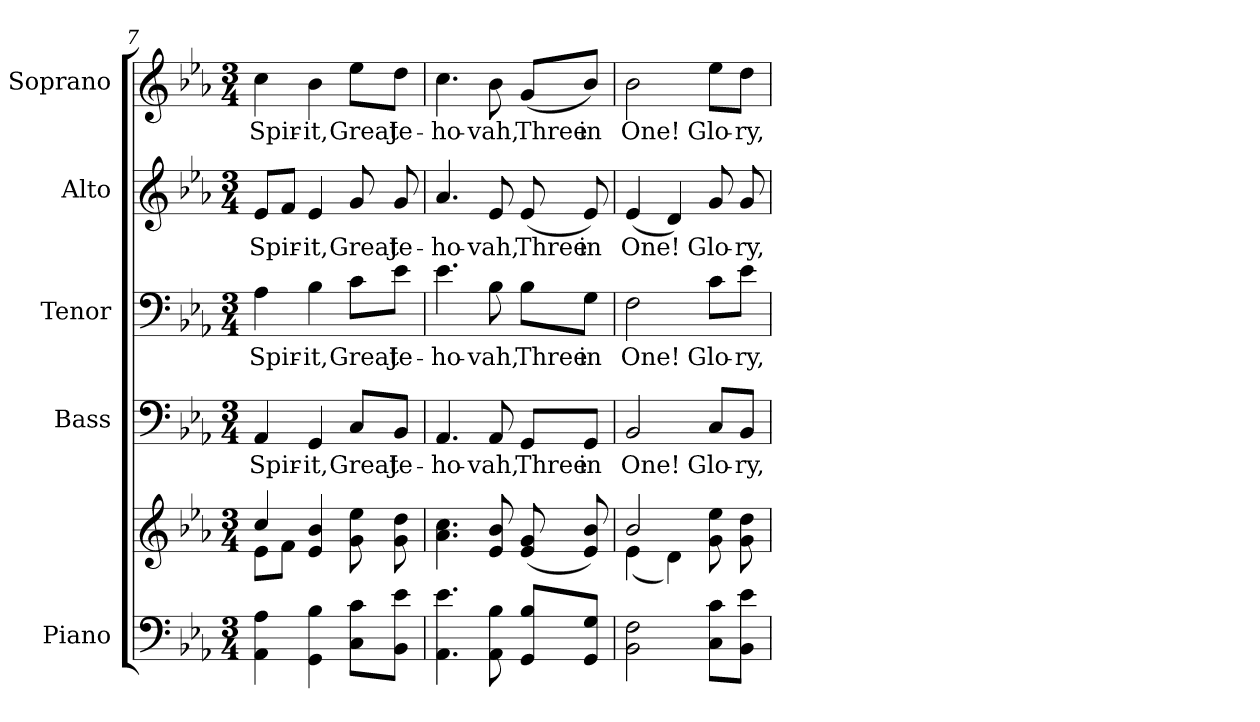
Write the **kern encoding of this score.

**kern	**kern	**kern	**text	**kern	**text	**kern	**text	**kern	**text
*part5	*part5	*part4	*part4	*part3	*part3	*part2	*part2	*part1	*part1
*staff6	*staff5	*staff4	*staff4	*staff3	*staff3	*staff2	*staff2	*staff1	*staff1
*I"Piano	*	*I"Bass	*	*I"Tenor	*	*I"Alto	*	*I"Soprano	*
*I'Pno.	*	*I'B.	*	*I'T.	*	*I'A.	*	*I'S.	*
!!LO:PB:g=z
*clefF4	*clefG2	*clefF4	*	*clefF4	*	*clefG2	*	*clefG2	*
*k[b-e-a-]	*k[b-e-a-]	*k[b-e-a-]	*	*k[b-e-a-]	*	*k[b-e-a-]	*	*k[b-e-a-]	*
*E-:	*E-:	*E-:	*	*E-:	*	*E-:	*	*E-:	*
*M3/4	*M3/4	*M3/4	*	*M3/4	*	*M3/4	*	*M3/4	*
=7	=7	=7	=7	=7	=7	=7	=7	=7	=7
*	*^	*	*	*	*	*	*	*	*
!	!	!	!	!LO:LY:b:color=#000000	!	!	!	!	!	!
!	!	!	!	!	!	!LO:LY:b:color=#000000	!	!	!	!
!	!	!	!	!	!	!	!	!LO:LY:b:color=#000000	!	!
!	!	!	!	!	!	!	!	!	!	!LO:LY:b:color=#000000
4AA-i\ 4A-i	4cci/	8e-i\L	4AA-i/	Spir-	4A-i\	Spir-	8e-i/L	Spir-	4cci\	Spir-
.	.	8fi\J	.	.	.	.	8fi/J	.	.	.
!	!	!	!	!LO:LY:b:color=#000000	!	!	!	!	!	!
!	!	!	!	!	!	!LO:LY:b:color=#000000	!	!	!	!
!	!	!	!	!	!	!	!	!LO:LY:b:color=#000000	!	!
!	!	!	!	!	!	!	!	!	!	!LO:LY:b:color=#000000
4GGi\ 4B-i	4e-i/ 4b-i	4ryy	4GGi/	-it,	4B-i\	-it,	4e-i/	-it,	4b-i\	-it,
!	!	!	!	!LO:LY:b:color=#000000	!	!	!	!	!	!
!	!	!	!	!	!	!LO:LY:b:color=#000000	!	!	!	!
!	!	!	!	!	!	!	!	!LO:LY:b:color=#000000	!	!
!	!	!	!	!	!	!	!	!	!	!LO:LY:b:color=#000000
8Ci\ 8ci\L	8gi\ 8ee-i	4ryy	8Ci/L	Great	8ci\L	Great	8gi/	Great	8ee-i\L	Great
!	!	!	!	!LO:LY:b:color=#000000	!	!	!	!	!	!
!	!	!	!	!	!	!LO:LY:b:color=#000000	!	!	!	!
!	!	!	!	!	!	!	!	!LO:LY:b:color=#000000	!	!
!	!	!	!	!	!	!	!	!	!	!LO:LY:b:color=#000000
8BB-i\ 8e-i\J	8gi\ 8ddi	.	8BB-i/J	Je-	8e-i\J	Je-	8gi/	Je-	8ddi\J	Je-
*	*v	*v	*	*	*	*	*	*	*	*
=8	=8	=8	=8	=8	=8	=8	=8	=8	=8
!	!	!	!LO:LY:b:color=#000000	!	!	!	!	!	!
!	!	!	!	!	!LO:LY:b:color=#000000	!	!	!	!
!	!	!	!	!	!	!	!LO:LY:b:color=#000000	!	!
!	!	!	!	!	!	!	!	!	!LO:LY:b:color=#000000
4.AA-i\ 4.e-i	4.a-i\ 4.cci	4.AA-i/	-ho-	4.e-i\	-ho-	4.a-i/	-ho-	4.cci\	-ho-
!	!	!	!LO:LY:b:color=#000000	!	!	!	!	!	!
!	!	!	!	!	!LO:LY:b:color=#000000	!	!	!	!
!	!	!	!	!	!	!	!LO:LY:b:color=#000000	!	!
!	!	!	!	!	!	!	!	!	!LO:LY:b:color=#000000
8AA-i\ 8B-i	8e-i/ 8b-i	8AA-i/	-vah,	8B-i\	-vah,	8e-i/	-vah,	8b-i\	-vah,
!	!	!	!LO:LY:b:color=#000000	!	!	!	!	!	!
!	!	!	!	!	!LO:LY:b:color=#000000	!	!	!	!
!	!	!	!	!	!	!	!LO:LY:b:color=#000000	!	!
!	!	!	!	!	!	!	!	!	!LO:LY:b:color=#000000
8GGi/ 8B-i/L	(8e-i/ 8gi	8GGi/L	Three	8B-i\L	Three	(8e-i/	Three	(8gi/L	Three
!	!	!	!LO:LY:b:color=#000000	!	!	!	!	!	!
!	!	!	!	!	!LO:LY:b:color=#000000	!	!	!	!
!	!	!	!	!	!	!	!LO:LY:b:color=#000000	!	!
!	!	!	!	!	!	!	!	!	!LO:LY:b:color=#000000
8GGi/ 8Gi/J	8e-i/ 8b-i)	8GGi/J	in	8Gi\J	in	8e-i/)	in	8b-i/J)	in
!!LO:PB:g=z
=9	=9	=9	=9	=9	=9	=9	=9	=9	=9
*	*^	*	*	*	*	*	*	*	*
!	!	!	!	!LO:LY:b:color=#000000	!	!	!	!	!	!
!	!	!	!	!	!	!LO:LY:b:color=#000000	!	!	!	!
!	!	!	!	!	!	!	!	!LO:LY:b:color=#000000	!	!
!	!	!	!	!	!	!	!	!	!	!LO:LY:b:color=#000000
2BB-i\ 2Fi	2b-i/	(4e-i\	2BB-i/	One!	2Fi\	One!	(4e-i/	One!	2b-i\	One!
.	.	4di\)	.	.	.	.	4di/)	.	.	.
!	!	!	!	!LO:LY:b:color=#000000	!	!	!	!	!	!
!	!	!	!	!	!	!LO:LY:b:color=#000000	!	!	!	!
!	!	!	!	!	!	!	!	!LO:LY:b:color=#000000	!	!
!	!	!	!	!	!	!	!	!	!	!LO:LY:b:color=#000000
8Ci\ 8ci\L	8gi\ 8ee-i	4ryy	8Ci/L	Glo-	8ci\L	Glo-	8gi/	Glo-	8ee-i\L	Glo-
!	!	!	!	!LO:LY:b:color=#000000	!	!	!	!	!	!
!	!	!	!	!	!	!LO:LY:b:color=#000000	!	!	!	!
!	!	!	!	!	!	!	!	!LO:LY:b:color=#000000	!	!
!	!	!	!	!	!	!	!	!	!	!LO:LY:b:color=#000000
8BB-i\ 8e-i\J	8gi\ 8ddi	.	8BB-i/J	-ry,	8e-i\J	-ry,	8gi/	-ry,	8ddi\J	-ry,
*	*v	*v	*	*	*	*	*	*	*	*
=	=	=	=	=	=	=	=	=	=
*-	*-	*-	*-	*-	*-	*-	*-	*-	*-
